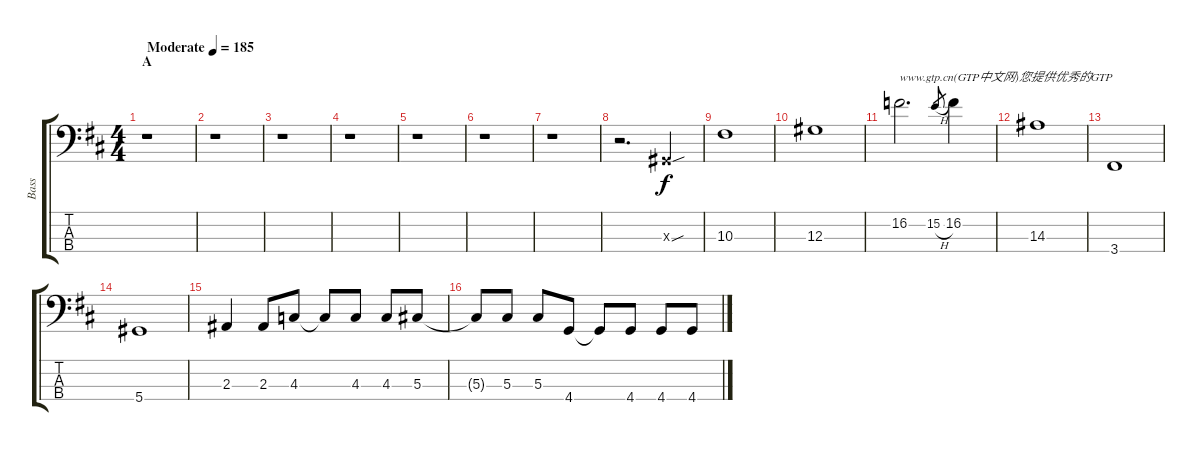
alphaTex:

\track ("Bass" "Bass") {instrument electricbassfinger}
\staff {score tabs}
\tuning (Gb2 Db2 Ab1 Eb1) {hide}
\ts (4 4)
\section ("" "A")
\tempo (185 "Moderate")
\clef f4
\ks d
r.1{dy f instrument electricbassfinger} |
r.1 |
r.1 |
r.1 |
r.1 |
r.1 |
r.1 |
r.2{d} 0.3{sou x}.4 |
10.3.1 |
12.3.1 |
16.2.2{d txt "www.gtp.cn(GTP中文网)您提供优秀的GTP"} 15.2{h}.8{gr} 16.2.4 |
14.3.1 |
3.4.1 |
5.4.1 |
2.3.4 2.3.8 4.3.8 4.3{t}.8 4.3.8 4.3.8 5.3.8 |
5.3{t}.8 5.3.8 5.3.8 4.4.8 4.4{t}.8 4.4.8 4.4.8 4.4.8
